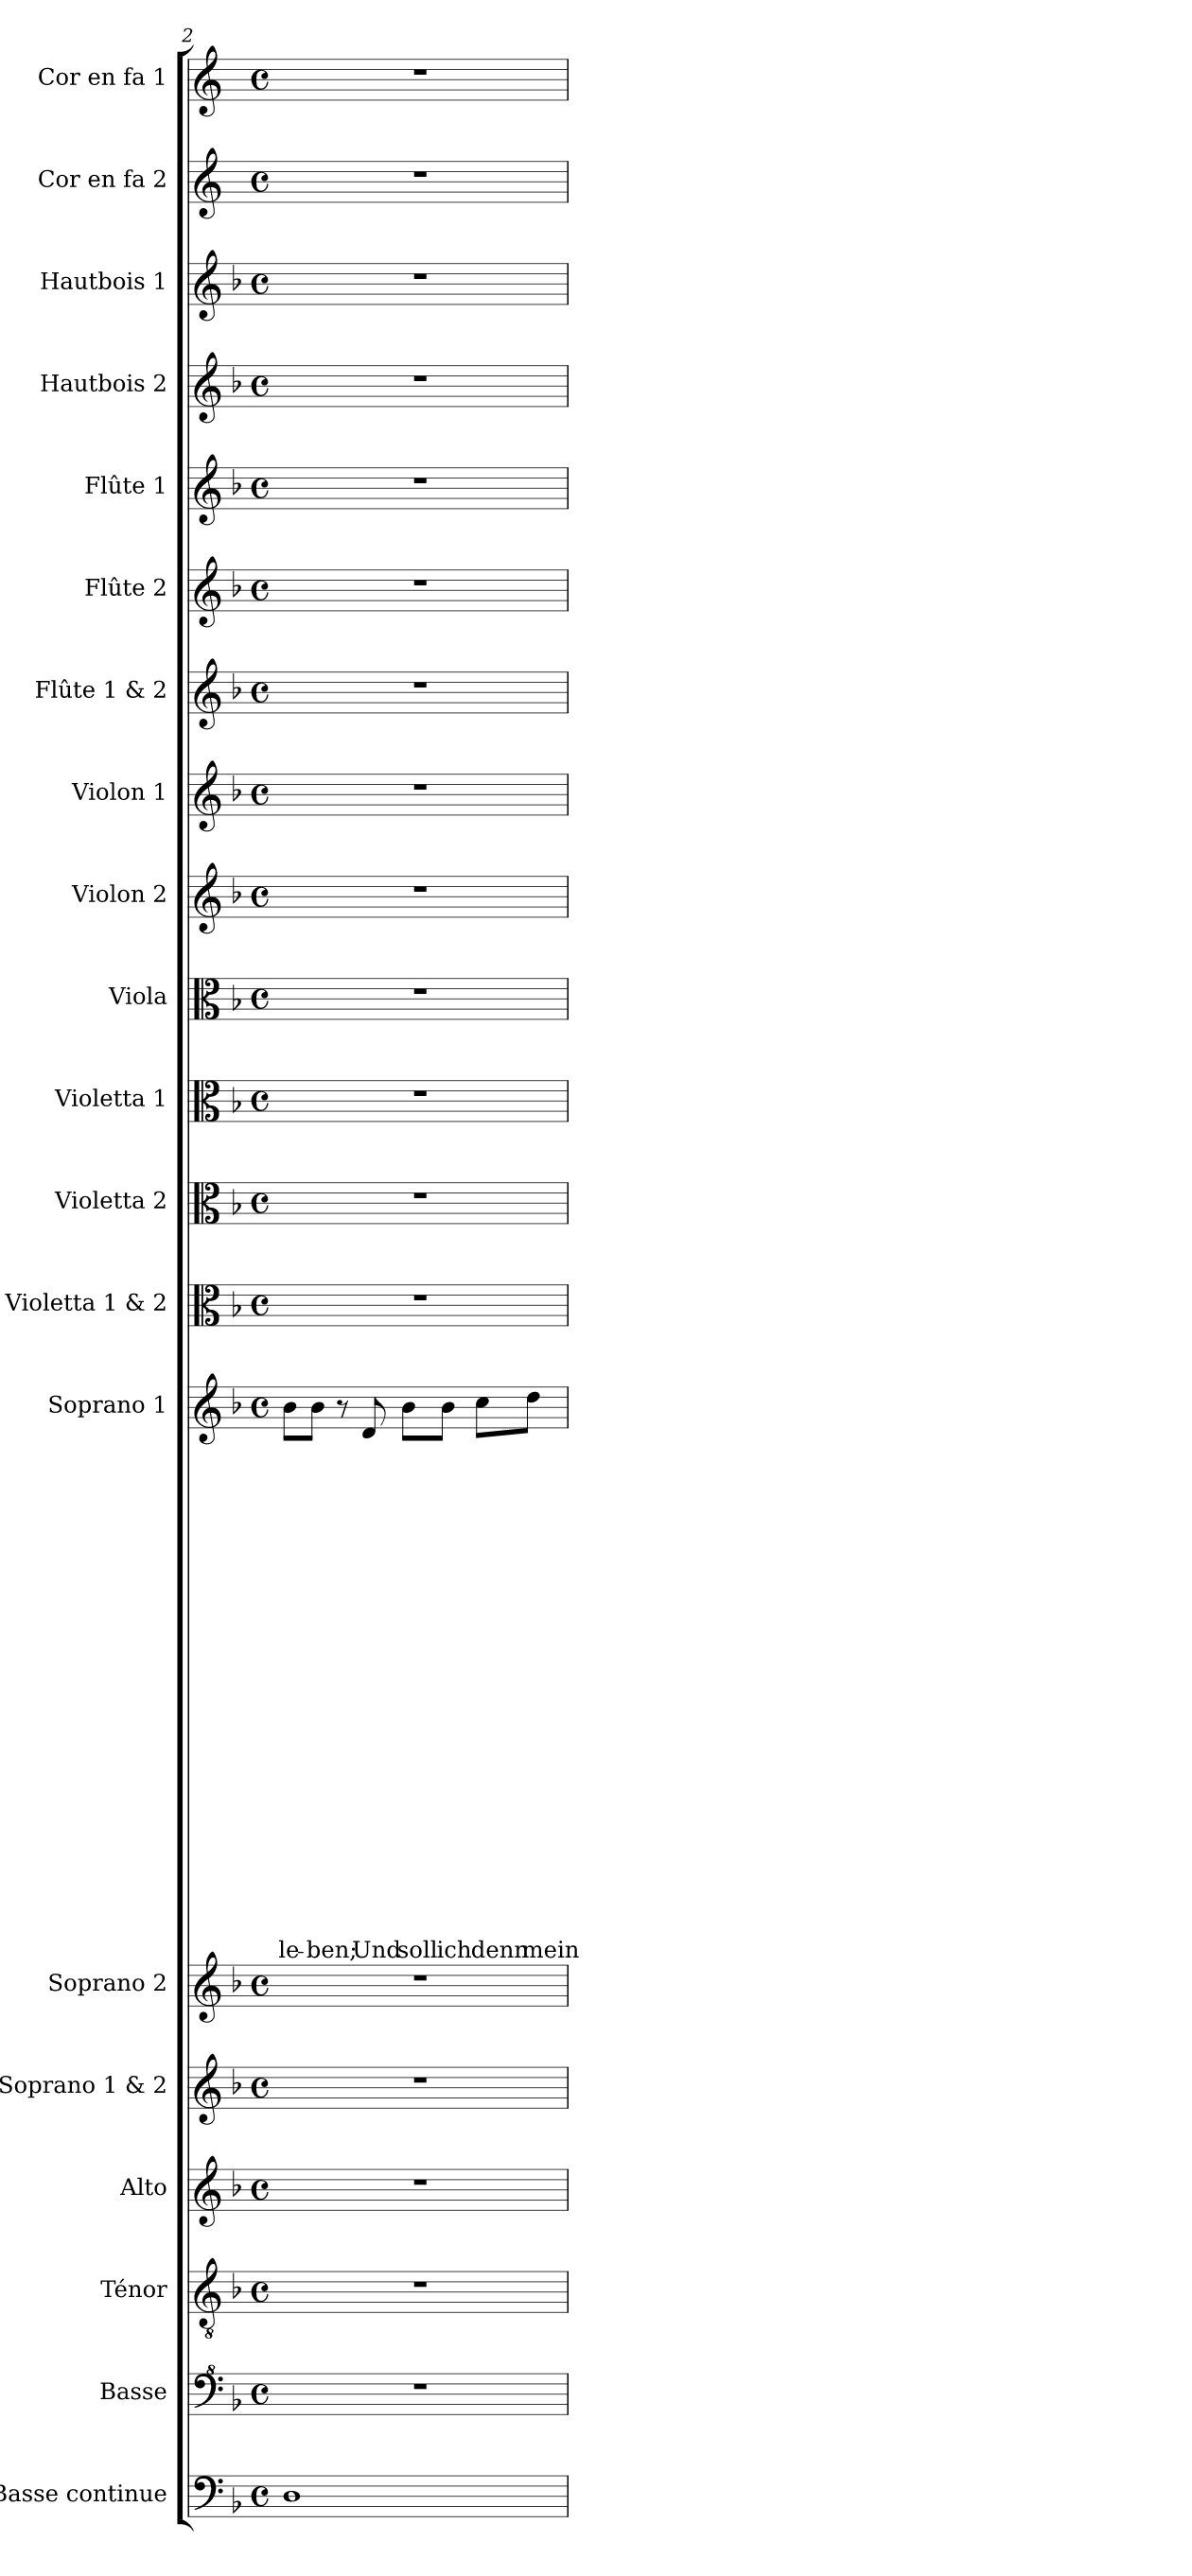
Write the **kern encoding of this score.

**kern	**kern	**kern	**kern	**kern	**kern	**kern	**text	**text	**text	**text	**text	**text	**text	**text	**text	**text	**text	**text	**text	**text	**text	**text	**text	**text	**text	**text	**text	**text	**text	**kern	**kern	**kern	**kern	**kern	**kern	**kern	**kern	**kern	**kern	**kern	**kern	**kern
*part20	*part19	*part18	*part17	*part16	*part15	*part14	*part14	*part14	*part14	*part14	*part14	*part14	*part14	*part14	*part14	*part14	*part14	*part14	*part14	*part14	*part14	*part14	*part14	*part14	*part14	*part14	*part14	*part14	*part14	*part13	*part12	*part11	*part10	*part9	*part8	*part7	*part6	*part5	*part4	*part3	*part2	*part1
*staff20	*staff19	*staff18	*staff17	*staff16	*staff15	*staff14	*staff14	*staff14	*staff14	*staff14	*staff14	*staff14	*staff14	*staff14	*staff14	*staff14	*staff14	*staff14	*staff14	*staff14	*staff14	*staff14	*staff14	*staff14	*staff14	*staff14	*staff14	*staff14	*staff14	*staff13	*staff12	*staff11	*staff10	*staff9	*staff8	*staff7	*staff6	*staff5	*staff4	*staff3	*staff2	*staff1
*I"Basse continue	*I"Basse	*I"Ténor	*I"Alto	*I"Soprano 1 & 2	*I"Soprano 2	*I"Soprano 1	*	*	*	*	*	*	*	*	*	*	*	*	*	*	*	*	*	*	*	*	*	*	*	*I"Violetta 1 & 2	*I"Violetta 2	*I"Violetta 1	*I"Viola	*I"Violon 2	*I"Violon 1	*I"Flûte 1 & 2	*I"Flûte 2	*I"Flûte 1	*I"Hautbois 2	*I"Hautbois 1	*I"Cor en fa 2	*I"Cor en fa 1
*I'BC	*I'Bas	*I'T	*I'A	*	*I'S 2	*I'S 1	*	*	*	*	*	*	*	*	*	*	*	*	*	*	*	*	*	*	*	*	*	*	*	*	*I'Vta 2	*I'Vta 1	*I'Vla	*I'Vln 2	*I'Vln 1	*	*I'Fl 2	*I'Fl 1	*I'Hb 2	*I'Hb 1	*I'Cor 2	*I'Cor 1
*clefF4	*clefF^4	*clefGv2	*clefG2	*clefG2	*clefG2	*clefG2	*	*	*	*	*	*	*	*	*	*	*	*	*	*	*	*	*	*	*	*	*	*	*	*clefC3	*clefC3	*clefC3	*clefC3	*clefG2	*clefG2	*clefG2	*clefG2	*clefG2	*clefG2	*clefG2	*clefG2	*clefG2
*ITrd7c12	*	*	*	*	*	*	*	*	*	*	*	*	*	*	*	*	*	*	*	*	*	*	*	*	*	*	*	*	*	*	*	*	*	*	*	*	*	*	*	*	*ITrd4c7	*ITrd4c7
*k[b-]	*k[b-]	*k[b-]	*k[b-]	*k[b-]	*k[b-]	*k[b-]	*	*	*	*	*	*	*	*	*	*	*	*	*	*	*	*	*	*	*	*	*	*	*	*k[b-]	*k[b-]	*k[b-]	*k[b-]	*k[b-]	*k[b-]	*k[b-]	*k[b-]	*k[b-]	*k[b-]	*k[b-]	*k[b-]	*k[b-]
*F:	*F:	*F:	*F:	*F:	*F:	*F:	*	*	*	*	*	*	*	*	*	*	*	*	*	*	*	*	*	*	*	*	*	*	*	*F:	*F:	*F:	*F:	*F:	*F:	*F:	*F:	*F:	*F:	*F:	*F:	*F:
*M4/4	*M4/4	*M4/4	*M4/4	*M4/4	*M4/4	*M4/4	*	*	*	*	*	*	*	*	*	*	*	*	*	*	*	*	*	*	*	*	*	*	*	*M4/4	*M4/4	*M4/4	*M4/4	*M4/4	*M4/4	*M4/4	*M4/4	*M4/4	*M4/4	*M4/4	*M4/4	*M4/4
*met(c)	*met(c)	*met(c)	*met(c)	*met(c)	*met(c)	*met(c)	*	*	*	*	*	*	*	*	*	*	*	*	*	*	*	*	*	*	*	*	*	*	*	*met(c)	*met(c)	*met(c)	*met(c)	*met(c)	*met(c)	*met(c)	*met(c)	*met(c)	*met(c)	*met(c)	*met(c)	*met(c)
=2	=2	=2	=2	=2	=2	=2	=2	=2	=2	=2	=2	=2	=2	=2	=2	=2	=2	=2	=2	=2	=2	=2	=2	=2	=2	=2	=2	=2	=2	=2	=2	=2	=2	=2	=2	=2	=2	=2	=2	=2	=2	=2
!	!	!	!	!	!	!	!	!	!	!	!	!	!	!	!	!	!	!	!	!	!	!	!	!	!	!	!	!	!LO:LY:b	!	!	!	!	!	!	!	!	!	!	!	!	!
1DD	1r	1r	1r	1r	1r	8b-\L	.	.	.	.	.	.	.	.	.	.	.	.	.	.	.	.	.	.	.	.	.	.	le-	1r	1r	1r	1r	1r	1r	1r	1r	1r	1r	1r	1r	1r
!	!	!	!	!	!	!	!	!	!	!	!	!	!	!	!	!	!	!	!	!	!	!	!	!	!	!	!	!	!LO:LY:b	!	!	!	!	!	!	!	!	!	!	!	!	!
.	.	.	.	.	.	8b-\J	.	.	.	.	.	.	.	.	.	.	.	.	.	.	.	.	.	.	.	.	.	.	-ben;	.	.	.	.	.	.	.	.	.	.	.	.	.
.	.	.	.	.	.	8r	.	.	.	.	.	.	.	.	.	.	.	.	.	.	.	.	.	.	.	.	.	.	.	.	.	.	.	.	.	.	.	.	.	.	.	.
!	!	!	!	!	!	!	!	!	!	!	!	!	!	!	!	!	!	!	!	!	!	!	!	!	!	!	!	!	!LO:LY:b	!	!	!	!	!	!	!	!	!	!	!	!	!
.	.	.	.	.	.	8d/	.	.	.	.	.	.	.	.	.	.	.	.	.	.	.	.	.	.	.	.	.	.	Und	.	.	.	.	.	.	.	.	.	.	.	.	.
!	!	!	!	!	!	!	!	!	!	!	!	!	!	!	!	!	!	!	!	!	!	!	!	!	!	!	!	!	!LO:LY:b	!	!	!	!	!	!	!	!	!	!	!	!	!
.	.	.	.	.	.	8b-\L	.	.	.	.	.	.	.	.	.	.	.	.	.	.	.	.	.	.	.	.	.	.	soll	.	.	.	.	.	.	.	.	.	.	.	.	.
!	!	!	!	!	!	!	!	!	!	!	!	!	!	!	!	!	!	!	!	!	!	!	!	!	!	!	!	!	!LO:LY:b	!	!	!	!	!	!	!	!	!	!	!	!	!
.	.	.	.	.	.	8b-\J	.	.	.	.	.	.	.	.	.	.	.	.	.	.	.	.	.	.	.	.	.	.	ich	.	.	.	.	.	.	.	.	.	.	.	.	.
!	!	!	!	!	!	!	!	!	!	!	!	!	!	!	!	!	!	!	!	!	!	!	!	!	!	!	!	!	!LO:LY:b	!	!	!	!	!	!	!	!	!	!	!	!	!
.	.	.	.	.	.	8cc\L	.	.	.	.	.	.	.	.	.	.	.	.	.	.	.	.	.	.	.	.	.	.	denn	.	.	.	.	.	.	.	.	.	.	.	.	.
!	!	!	!	!	!	!	!	!	!	!	!	!	!	!	!	!	!	!	!	!	!	!	!	!	!	!	!	!	!LO:LY:b	!	!	!	!	!	!	!	!	!	!	!	!	!
.	.	.	.	.	.	8dd\J	.	.	.	.	.	.	.	.	.	.	.	.	.	.	.	.	.	.	.	.	.	.	mein	.	.	.	.	.	.	.	.	.	.	.	.	.
=	=	=	=	=	=	=	=	=	=	=	=	=	=	=	=	=	=	=	=	=	=	=	=	=	=	=	=	=	=	=	=	=	=	=	=	=	=	=	=	=	=	=
*-	*-	*-	*-	*-	*-	*-	*-	*-	*-	*-	*-	*-	*-	*-	*-	*-	*-	*-	*-	*-	*-	*-	*-	*-	*-	*-	*-	*-	*-	*-	*-	*-	*-	*-	*-	*-	*-	*-	*-	*-	*-	*-
